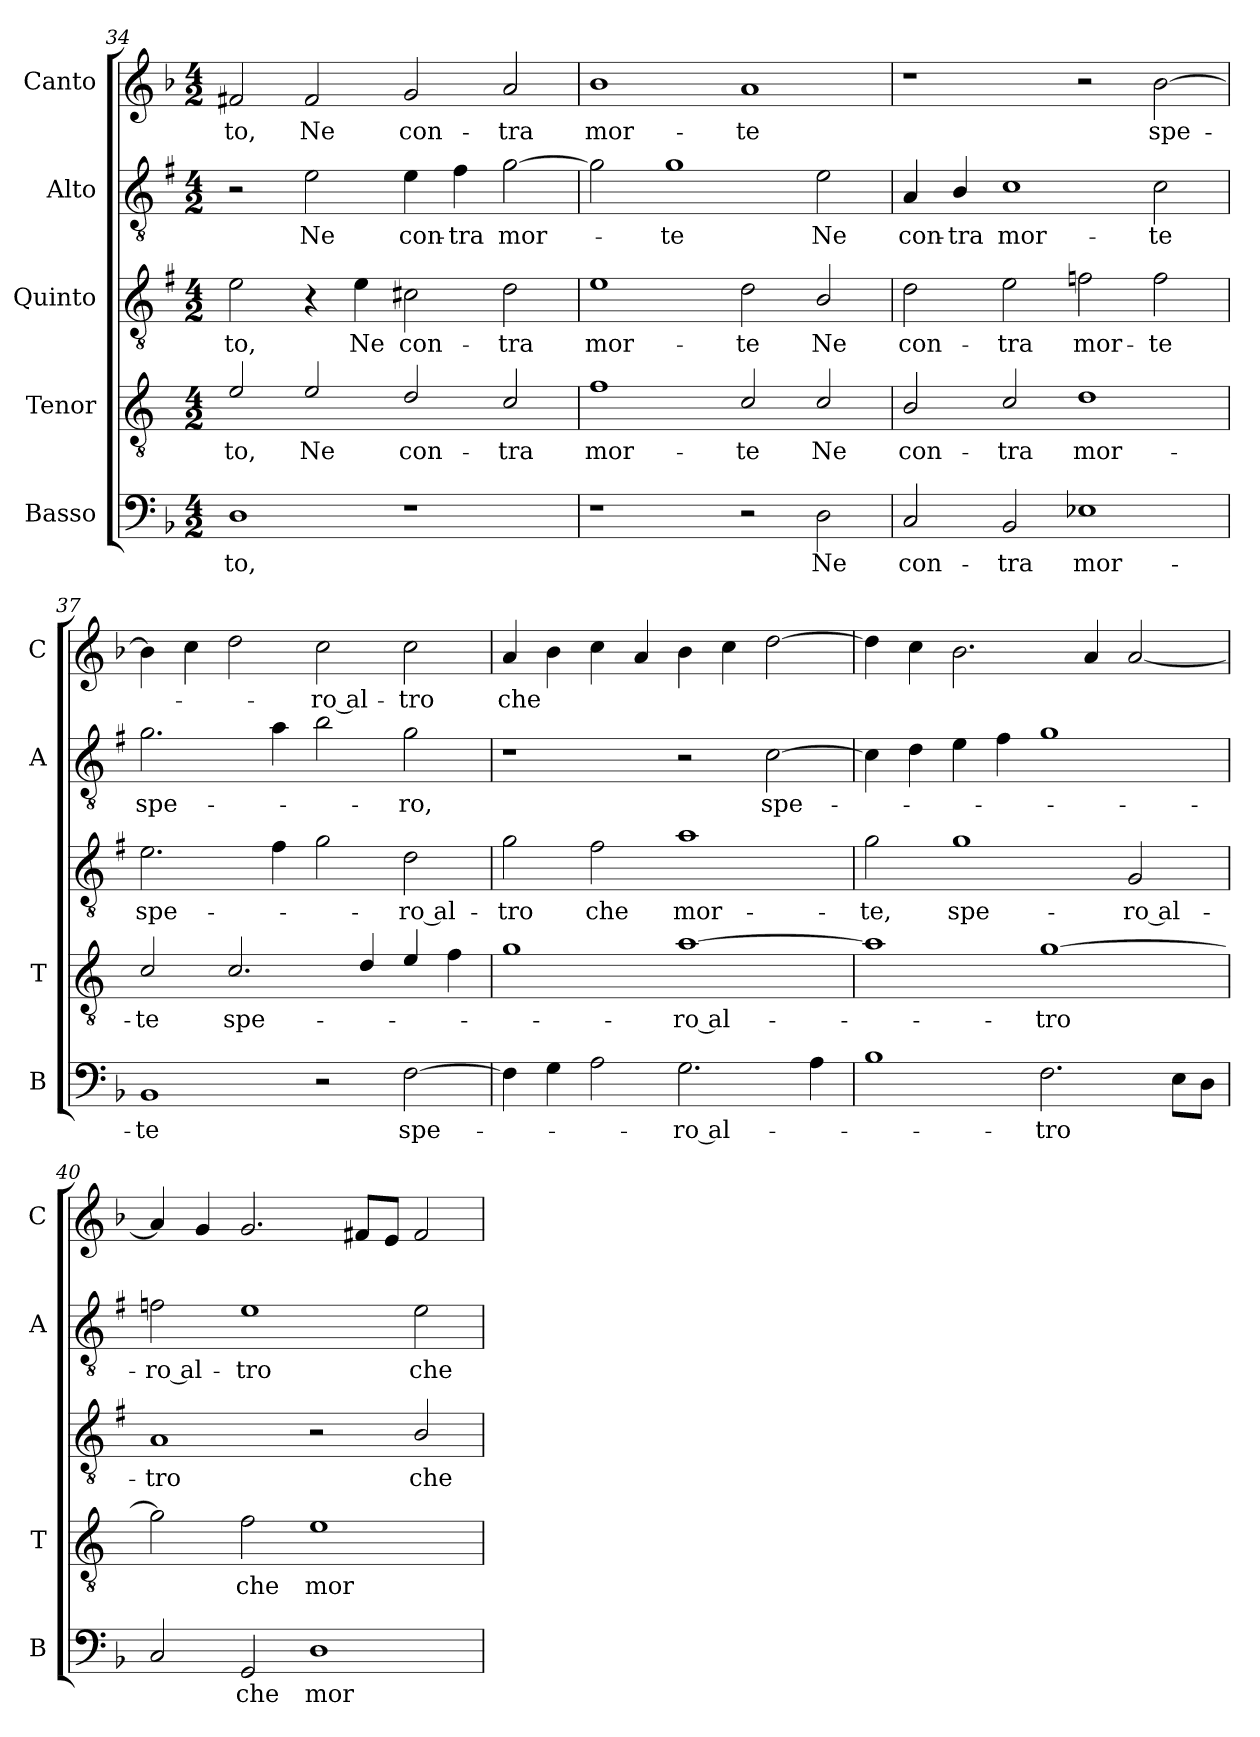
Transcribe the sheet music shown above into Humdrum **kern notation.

**kern	**text	**kern	**text	**kern	**text	**kern	**text	**kern	**text
*part5	*part5	*part4	*part4	*part3	*part3	*part2	*part2	*part1	*part1
*staff5	*staff5	*staff4	*staff4	*staff3	*staff3	*staff2	*staff2	*staff1	*staff1
*I"Basso	*	*I"Tenor	*	*I"Quinto	*	*I"Alto	*	*I"Canto	*
*I'B	*	*I'T	*	*	*	*I'A	*	*I'C	*
*clefF4	*	*clefGv2	*	*clefGv2	*	*clefGv2	*	*clefG2	*
*	*	*ITrd4c7	*	*ITrd1c2	*	*ITrd1c2	*	*	*
*k[b-]	*	*k[b-]	*	*k[b-]	*	*k[b-]	*	*k[b-]	*
*F:	*	*F:	*	*F:	*	*F:	*	*F:	*
*M4/2	*	*M4/2	*	*M4/2	*	*M4/2	*	*M4/2	*
=34	=34	=34	=34	=34	=34	=34	=34	=34	=34
!	!LO:LY:b	!	!LO:LY:b	!	!LO:LY:b	!	!	!	!LO:LY:b
1D	-to,	2A/	-to,	2d\	-to,	2r	.	2f#X/	-to,
!	!	!	!LO:LY:b	!	!	!	!LO:LY:b	!	!LO:LY:b
.	.	2A/	Ne	4r	.	2d\	Ne	2f#/	Ne
!	!	!	!	!	!LO:LY:b	!	!	!	!
.	.	.	.	4d\	Ne	.	.	.	.
!	!	!	!LO:LY:b	!	!LO:LY:b	!	!LO:LY:b	!	!LO:LY:b
1r	.	2G/	con-	2Bn\	con-	4d\	con-	2g/	con-
!	!	!	!	!	!	!	!LO:LY:b	!	!
.	.	.	.	.	.	4e\	-tra	.	.
!	!	!	!LO:LY:b	!	!LO:LY:b	!	!LO:LY:b	!	!LO:LY:b
.	.	2F/	-tra	2c\	-tra	[2f\	mor-	2a/	-tra
=35	=35	=35	=35	=35	=35	=35	=35	=35	=35
!	!	!	!LO:LY:b	!	!LO:LY:b	!	!	!	!LO:LY:b
1r	.	1B-	mor-	1d	mor-	2f\]	.	1b-	mor-
!	!	!	!	!	!	!	!LO:LY:b	!	!
.	.	.	.	.	.	1f	-te	.	.
!	!	!	!LO:LY:b	!	!LO:LY:b	!	!	!	!LO:LY:b
2r	.	2F/	-te	2c\	-te	.	.	1a	-te
!	!LO:LY:b	!	!LO:LY:b	!	!LO:LY:b	!	!LO:LY:b	!	!
2D\	Ne	2F/	Ne	2A/	Ne	2d\	Ne	.	.
!!LO:PB:g=z
=36	=36	=36	=36	=36	=36	=36	=36	=36	=36
!	!LO:LY:b	!	!LO:LY:b	!	!LO:LY:b	!	!LO:LY:b	!	!
2C/	con-	2E/	con-	2c\	con-	4G/	con-	1r	.
!	!	!	!	!	!	!	!LO:LY:b	!	!
.	.	.	.	.	.	4A/	-tra	.	.
!	!LO:LY:b	!	!LO:LY:b	!	!LO:LY:b	!	!LO:LY:b	!	!
2BB-/	-tra	2F/	-tra	2d\	-tra	1B-	mor-	.	.
!	!LO:LY:b	!	!LO:LY:b	!	!LO:LY:b	!	!	!	!
1E-X	mor-	1G	mor-	2e-X\	mor-	.	.	2r	.
!	!	!	!	!	!LO:LY:b	!	!LO:LY:b	!	!LO:LY:b
.	.	.	.	2e-\	-te	2B-\	-te	[2b-\	spe-
=37	=37	=37	=37	=37	=37	=37	=37	=37	=37
!	!LO:LY:b	!	!LO:LY:b	!	!LO:LY:b	!	!LO:LY:b	!	!
1BB-	-te	2F/	-te	2.d\	spe-	2.f\	spe-	4b-\]	.
.	.	.	.	.	.	.	.	4cc\	.
!	!	!	!LO:LY:b	!	!	!	!	!	!
.	.	2.F/	spe-	.	.	.	.	2dd\	.
.	.	.	.	4e\	.	4g\	.	.	.
!	!	!	!	!	!	!	!	!	!LO:LY:b
2r	.	.	.	2f\	.	2a\	.	2cc\	-ro al-
.	.	4G/	.	.	.	.	.	.	.
!	!LO:LY:b	!	!	!	!LO:LY:b	!	!LO:LY:b	!	!LO:LY:b
[2F\	spe-	4A/	.	2c\	-ro al-	2f\	-ro,	2cc\	-tro
.	.	4B-\	.	.	.	.	.	.	.
=38	=38	=38	=38	=38	=38	=38	=38	=38	=38
!	!	!	!	!	!LO:LY:b	!	!	!	!LO:LY:b
4F\]	.	1c	.	2f\	-tro	1r	.	4a/	che
4G\	.	.	.	.	.	.	.	4b-\	.
!	!	!	!	!	!LO:LY:b	!	!	!	!
2A\	.	.	.	2e\	che	.	.	4cc\	.
.	.	.	.	.	.	.	.	4a/	.
!	!LO:LY:b	!	!LO:LY:b	!	!LO:LY:b	!	!	!	!
2.G\	-ro al-	[1d	-ro al-	1g	mor-	2r	.	4b-\	.
.	.	.	.	.	.	.	.	4cc\	.
!	!	!	!	!	!	!	!LO:LY:b	!	!
.	.	.	.	.	.	[2B-\	spe-	[2dd\	.
4A\	.	.	.	.	.	.	.	.	.
=39	=39	=39	=39	=39	=39	=39	=39	=39	=39
!	!	!	!	!	!LO:LY:b	!	!	!	!
1B-	.	1d]	.	2f\	-te,	4B-\]	.	4dd\]	.
.	.	.	.	.	.	4c\	.	4cc\	.
!	!	!	!	!	!LO:LY:b	!	!	!	!
.	.	.	.	1f	spe-	4d\	.	2.b-\	.
.	.	.	.	.	.	4e\	.	.	.
!	!LO:LY:b	!	!LO:LY:b	!	!	!	!	!	!
2.F\	-tro	[1c	-tro	.	.	1f	.	.	.
.	.	.	.	.	.	.	.	4a/	.
!	!	!	!	!	!LO:LY:b	!	!	!	!
.	.	.	.	2F/	-ro al-	.	.	[2a/	.
8E\L	.	.	.	.	.	.	.	.	.
8D\J	.	.	.	.	.	.	.	.	.
!!LO:LB:g=z
=40	=40	=40	=40	=40	=40	=40	=40	=40	=40
!	!	!	!	!	!LO:LY:b	!	!LO:LY:b	!	!
2C/	.	2c\]	.	1G	-tro	2e-X\	-ro al-	4a/]	.
.	.	.	.	.	.	.	.	4g/	.
!	!LO:LY:b	!	!LO:LY:b	!	!	!	!LO:LY:b	!	!
2GG/	che	2B-\	che	.	.	1d	-tro	2.g/	.
!	!LO:LY:b	!	!LO:LY:b	!	!	!	!	!	!
1D	mor-	1A	mor-	2r	.	.	.	.	.
.	.	.	.	.	.	.	.	8f#X/L	.
.	.	.	.	.	.	.	.	8e/J	.
!	!	!	!	!	!LO:LY:b	!	!LO:LY:b	!	!
.	.	.	.	2A/	che	2d\	che	2f#/	.
=	=	=	=	=	=	=	=	=	=
*-	*-	*-	*-	*-	*-	*-	*-	*-	*-
